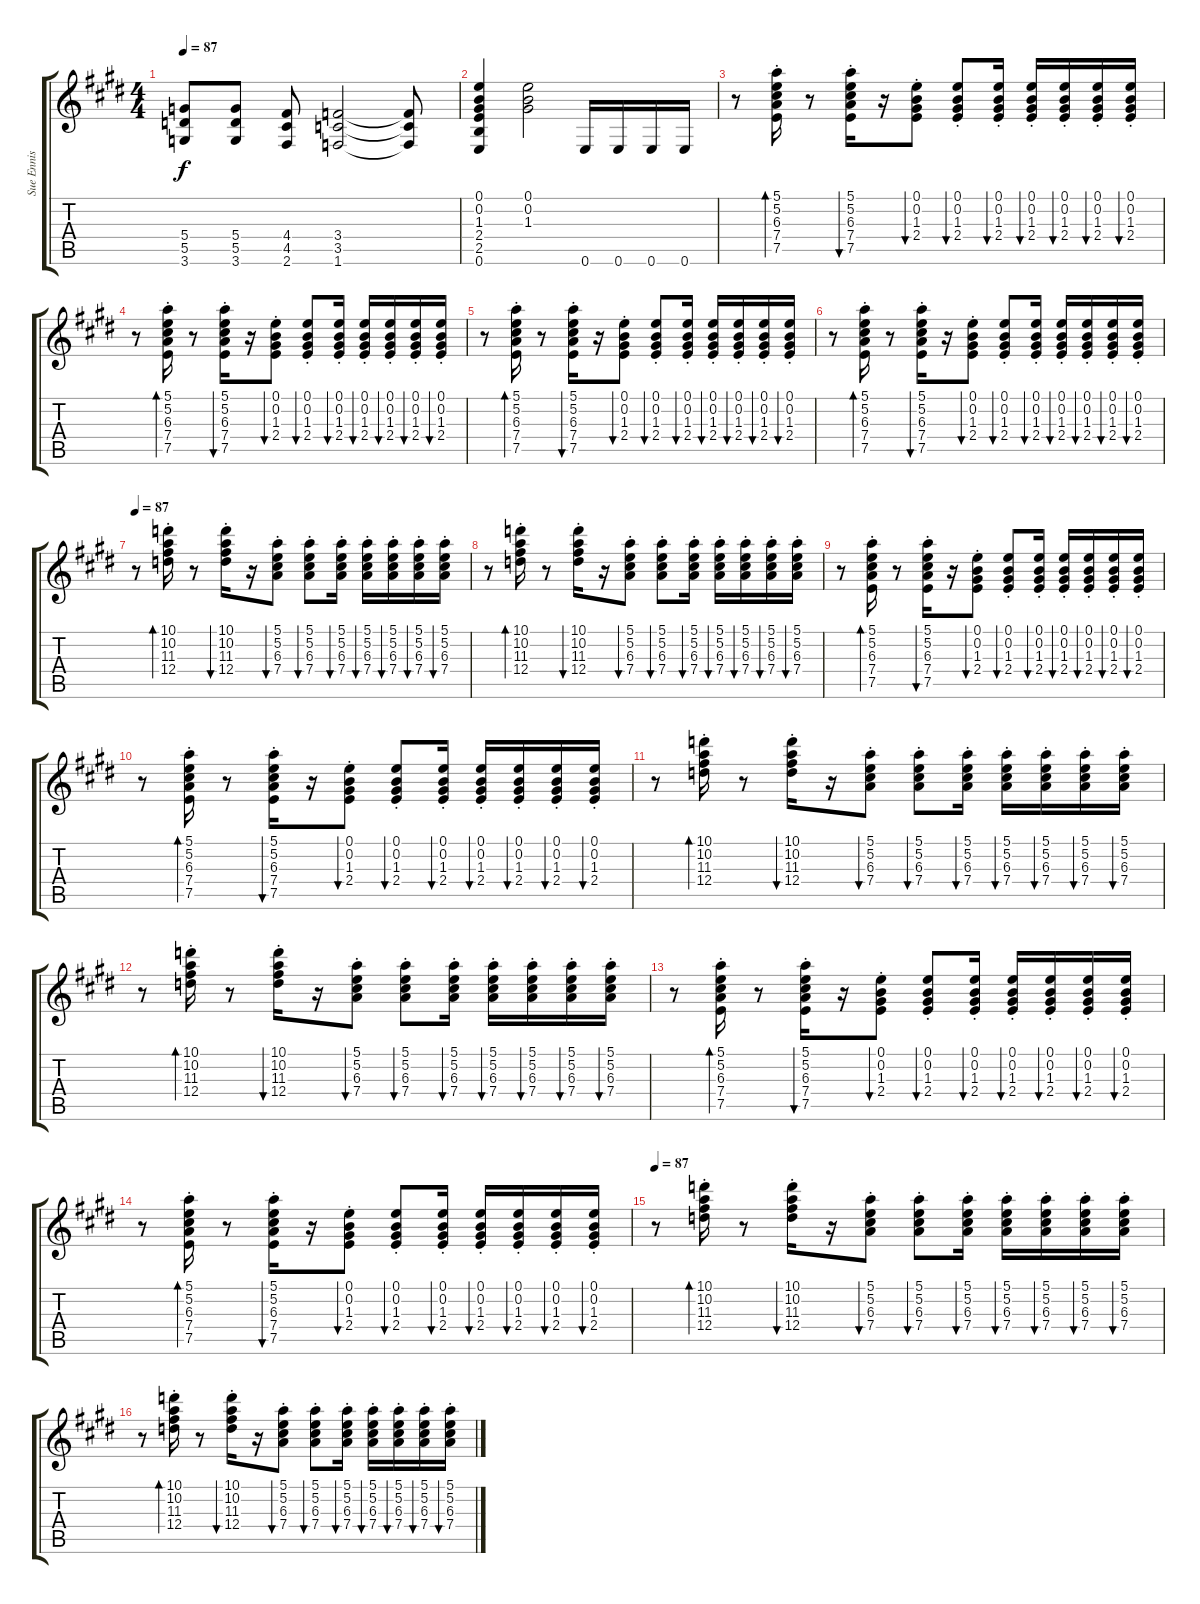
\track ("Sue Ennis Guitar" "Sue Ennis ") {instrument overdrivenguitar}
\staff {score tabs}
\tuning (E4 B3 G3 D3 A2 E2) {hide}
\ts (4 4)
\tempo 87
\clef g2
\ks e
(5.4 5.5 3.6).8{dy f} (5.4 5.5 3.6).8 (4.4 4.5 2.6).8 (3.4 3.5 1.6).2 (3.4{t} 3.5{t} 1.6{t}).8 |
(0.1 0.2 1.3 2.4 2.5 0.6).4 (0.1 0.2 1.3).2 0.6.16 0.6.16 0.6.16 0.6.16 |
r.8 (5.1 5.2 6.3 7.4 7.5{st}).16{bd 30 volume 11 instrument overdrivenguitar} r.8 (5.1 5.2 6.3 7.4{st} 7.5).16{bu 60} r.16 (0.1 0.2{st} 1.3 2.4).8{bu 60} (0.1 0.2 1.3{st} 2.4).8{bu 60} (0.1 0.2{st} 1.3 2.4).16{bu 60} (0.1 0.2 1.3{st} 2.4).16{bu 60} (0.1 0.2 1.3{st} 2.4).16{bu 60} (0.1 0.2 1.3{st} 2.4).16{bu 60} (0.1 0.2 1.3{st} 2.4).16{bu 60} |
r.8 (5.1 5.2 6.3 7.4 7.5{st}).16{bd 30} r.8 (5.1 5.2 6.3 7.4{st} 7.5).16{bu 60} r.16 (0.1 0.2{st} 1.3 2.4).8{bu 60} (0.1 0.2 1.3{st} 2.4).8{bu 60} (0.1 0.2{st} 1.3 2.4).16{bu 60} (0.1 0.2 1.3{st} 2.4).16{bu 60} (0.1 0.2 1.3{st} 2.4).16{bu 60} (0.1 0.2 1.3{st} 2.4).16{bu 60} (0.1 0.2 1.3{st} 2.4).16{bu 60} |
r.8 (5.1 5.2 6.3 7.4 7.5{st}).16{bd 30} r.8 (5.1 5.2 6.3 7.4{st} 7.5).16{bu 60} r.16 (0.1 0.2{st} 1.3 2.4).8{bu 60} (0.1 0.2 1.3{st} 2.4).8{bu 60} (0.1 0.2{st} 1.3 2.4).16{bu 60} (0.1 0.2 1.3{st} 2.4).16{bu 60} (0.1 0.2 1.3{st} 2.4).16{bu 60} (0.1 0.2 1.3{st} 2.4).16{bu 60} (0.1 0.2 1.3{st} 2.4).16{bu 60} |
r.8 (5.1 5.2 6.3 7.4 7.5{st}).16{bd 30} r.8 (5.1 5.2 6.3 7.4{st} 7.5).16{bu 60} r.16 (0.1 0.2{st} 1.3 2.4).8{bu 60} (0.1 0.2 1.3{st} 2.4).8{bu 60} (0.1 0.2{st} 1.3 2.4).16{bu 60} (0.1 0.2 1.3{st} 2.4).16{bu 60} (0.1 0.2 1.3{st} 2.4).16{bu 60} (0.1 0.2 1.3{st} 2.4).16{bu 60} (0.1 0.2 1.3{st} 2.4).16{bu 60} |
\tempo 87
r.8 (10.1{st} 10.2{st} 11.3{st} 12.4{st}).16{bd 60} r.8 (10.1{st} 10.2{st} 11.3{st} 12.4{st}).16{bu 60} r.16 (5.1{st} 5.2{st} 6.3{st} 7.4{st}).8{bu 60} (5.1{st} 5.2{st} 6.3{st} 7.4{st}).8{bu 60} (5.1{st} 5.2{st} 6.3{st} 7.4{st}).16{bu 60} (5.1{st} 5.2{st} 6.3{st} 7.4{st}).16{bu 60} (5.1{st} 5.2{st} 6.3{st} 7.4{st}).16{bu 60} (5.1{st} 5.2{st} 6.3{st} 7.4{st}).16{bu 60} (5.1{st} 5.2{st} 6.3{st} 7.4{st}).16{bu 60} |
r.8 (10.1{st} 10.2{st} 11.3{st} 12.4{st}).16{bd 60} r.8 (10.1{st} 10.2{st} 11.3{st} 12.4{st}).16{bu 60} r.16 (5.1{st} 5.2{st} 6.3{st} 7.4{st}).8{bu 60} (5.1{st} 5.2{st} 6.3{st} 7.4{st}).8{bu 60} (5.1{st} 5.2{st} 6.3{st} 7.4{st}).16{bu 60} (5.1{st} 5.2{st} 6.3{st} 7.4{st}).16{bu 60} (5.1{st} 5.2{st} 6.3{st} 7.4{st}).16{bu 60} (5.1{st} 5.2{st} 6.3{st} 7.4{st}).16{bu 60} (5.1{st} 5.2{st} 6.3{st} 7.4{st}).16{bu 60} |
r.8 (5.1 5.2 6.3 7.4 7.5{st}).16{bd 30} r.8 (5.1 5.2 6.3 7.4{st} 7.5).16{bu 60} r.16 (0.1 0.2{st} 1.3 2.4).8{bu 60} (0.1 0.2 1.3{st} 2.4).8{bu 60} (0.1 0.2{st} 1.3 2.4).16{bu 60} (0.1 0.2 1.3{st} 2.4).16{bu 60} (0.1 0.2 1.3{st} 2.4).16{bu 60} (0.1 0.2 1.3{st} 2.4).16{bu 60} (0.1 0.2 1.3{st} 2.4).16{bu 60} |
r.8 (5.1 5.2 6.3 7.4 7.5{st}).16{bd 30} r.8 (5.1 5.2 6.3 7.4{st} 7.5).16{bu 60} r.16 (0.1 0.2{st} 1.3 2.4).8{bu 60} (0.1 0.2 1.3{st} 2.4).8{bu 60} (0.1 0.2{st} 1.3 2.4).16{bu 60} (0.1 0.2 1.3{st} 2.4).16{bu 60} (0.1 0.2 1.3{st} 2.4).16{bu 60} (0.1 0.2 1.3{st} 2.4).16{bu 60} (0.1 0.2 1.3{st} 2.4).16{bu 60} |
r.8 (10.1{st} 10.2{st} 11.3{st} 12.4{st}).16{bd 60} r.8 (10.1{st} 10.2{st} 11.3{st} 12.4{st}).16{bu 60} r.16 (5.1{st} 5.2{st} 6.3{st} 7.4{st}).8{bu 60} (5.1{st} 5.2{st} 6.3{st} 7.4{st}).8{bu 60} (5.1{st} 5.2{st} 6.3{st} 7.4{st}).16{bu 60} (5.1{st} 5.2{st} 6.3{st} 7.4{st}).16{bu 60} (5.1{st} 5.2{st} 6.3{st} 7.4{st}).16{bu 60} (5.1{st} 5.2{st} 6.3{st} 7.4{st}).16{bu 60} (5.1{st} 5.2{st} 6.3{st} 7.4{st}).16{bu 60} |
r.8 (10.1{st} 10.2{st} 11.3{st} 12.4{st}).16{bd 60} r.8 (10.1{st} 10.2{st} 11.3{st} 12.4{st}).16{bu 60} r.16 (5.1{st} 5.2{st} 6.3{st} 7.4{st}).8{bu 60} (5.1{st} 5.2{st} 6.3{st} 7.4{st}).8{bu 60} (5.1{st} 5.2{st} 6.3{st} 7.4{st}).16{bu 60} (5.1{st} 5.2{st} 6.3{st} 7.4{st}).16{bu 60} (5.1{st} 5.2{st} 6.3{st} 7.4{st}).16{bu 60} (5.1{st} 5.2{st} 6.3{st} 7.4{st}).16{bu 60} (5.1{st} 5.2{st} 6.3{st} 7.4{st}).16{bu 60} |
r.8 (5.1 5.2 6.3 7.4 7.5{st}).16{bd 30} r.8 (5.1 5.2 6.3 7.4{st} 7.5).16{bu 60} r.16 (0.1 0.2{st} 1.3 2.4).8{bu 60} (0.1 0.2 1.3{st} 2.4).8{bu 60} (0.1 0.2{st} 1.3 2.4).16{bu 60} (0.1 0.2 1.3{st} 2.4).16{bu 60} (0.1 0.2 1.3{st} 2.4).16{bu 60} (0.1 0.2 1.3{st} 2.4).16{bu 60} (0.1 0.2 1.3{st} 2.4).16{bu 60} |
r.8 (5.1 5.2 6.3 7.4 7.5{st}).16{bd 30} r.8 (5.1 5.2 6.3 7.4{st} 7.5).16{bu 60} r.16 (0.1 0.2{st} 1.3 2.4).8{bu 60} (0.1 0.2 1.3{st} 2.4).8{bu 60} (0.1 0.2{st} 1.3 2.4).16{bu 60} (0.1 0.2 1.3{st} 2.4).16{bu 60} (0.1 0.2 1.3{st} 2.4).16{bu 60} (0.1 0.2 1.3{st} 2.4).16{bu 60} (0.1 0.2 1.3{st} 2.4).16{bu 60} |
\tempo 87
r.8 (10.1{st} 10.2{st} 11.3{st} 12.4{st}).16{bd 60} r.8 (10.1{st} 10.2{st} 11.3{st} 12.4{st}).16{bu 60} r.16 (5.1{st} 5.2{st} 6.3{st} 7.4{st}).8{bu 60} (5.1{st} 5.2{st} 6.3{st} 7.4{st}).8{bu 60} (5.1{st} 5.2{st} 6.3{st} 7.4{st}).16{bu 60} (5.1{st} 5.2{st} 6.3{st} 7.4{st}).16{bu 60} (5.1{st} 5.2{st} 6.3{st} 7.4{st}).16{bu 60} (5.1{st} 5.2{st} 6.3{st} 7.4{st}).16{bu 60} (5.1{st} 5.2{st} 6.3{st} 7.4{st}).16{bu 60} |
r.8 (10.1{st} 10.2{st} 11.3{st} 12.4{st}).16{bd 60} r.8 (10.1{st} 10.2{st} 11.3{st} 12.4{st}).16{bu 60} r.16 (5.1{st} 5.2{st} 6.3{st} 7.4{st}).8{bu 60} (5.1{st} 5.2{st} 6.3{st} 7.4{st}).8{bu 60} (5.1{st} 5.2{st} 6.3{st} 7.4{st}).16{bu 60} (5.1{st} 5.2{st} 6.3{st} 7.4{st}).16{bu 60} (5.1{st} 5.2{st} 6.3{st} 7.4{st}).16{bu 60} (5.1{st} 5.2{st} 6.3{st} 7.4{st}).16{bu 60} (5.1{st} 5.2{st} 6.3{st} 7.4{st}).16{bu 60}
